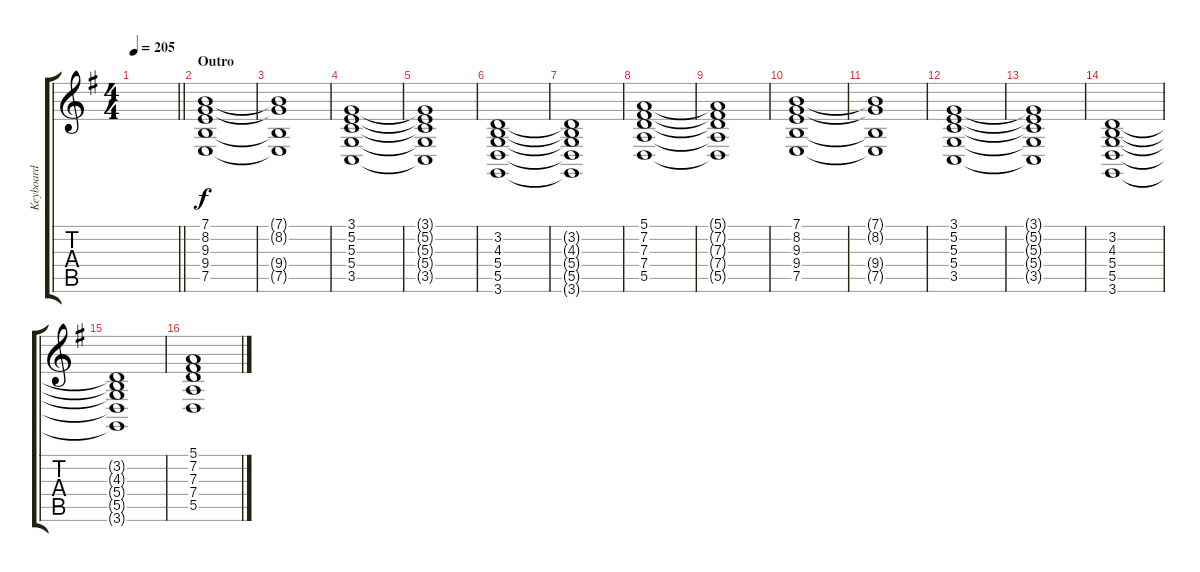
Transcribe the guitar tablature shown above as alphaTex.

\track ("Keyboard" "Keyboard") {instrument stringensemble1}
\staff {score tabs}
\tuning (E4 B3 G3 D3 A2 E2) {hide}
\ts (4 4)
\tempo 205
\clef g2
\barLineRight lightlight
\ks eminor
|
\section ("" "Outro")
(7.1 8.2 9.3 9.4 7.5).1 |
(7.1{t} 8.2{t} 9.4{t} 7.5{t}).1 |
(3.1 5.2 5.3 5.4 3.5).1 |
(3.1{t} 5.2{t} 5.3{t} 5.4{t} 3.5{t}).1 |
(3.2 4.3 5.4 5.5 3.6).1 |
(3.2{t} 4.3{t} 5.4{t} 5.5{t} 3.6{t}).1 |
(5.1 7.2 7.3 7.4 5.5).1 |
(5.1{t} 7.2{t} 7.3{t} 7.4{t} 5.5{t}).1 |
(7.1 8.2 9.3 9.4 7.5).1 |
(7.1{t} 8.2{t} 9.4{t} 7.5{t}).1 |
(3.1 5.2 5.3 5.4 3.5).1 |
(3.1{t} 5.2{t} 5.3{t} 5.4{t} 3.5{t}).1 |
(3.2 4.3 5.4 5.5 3.6).1 |
(3.2{t} 4.3{t} 5.4{t} 5.5{t} 3.6{t}).1 |
(5.1 7.2 7.3 7.4 5.5).1
